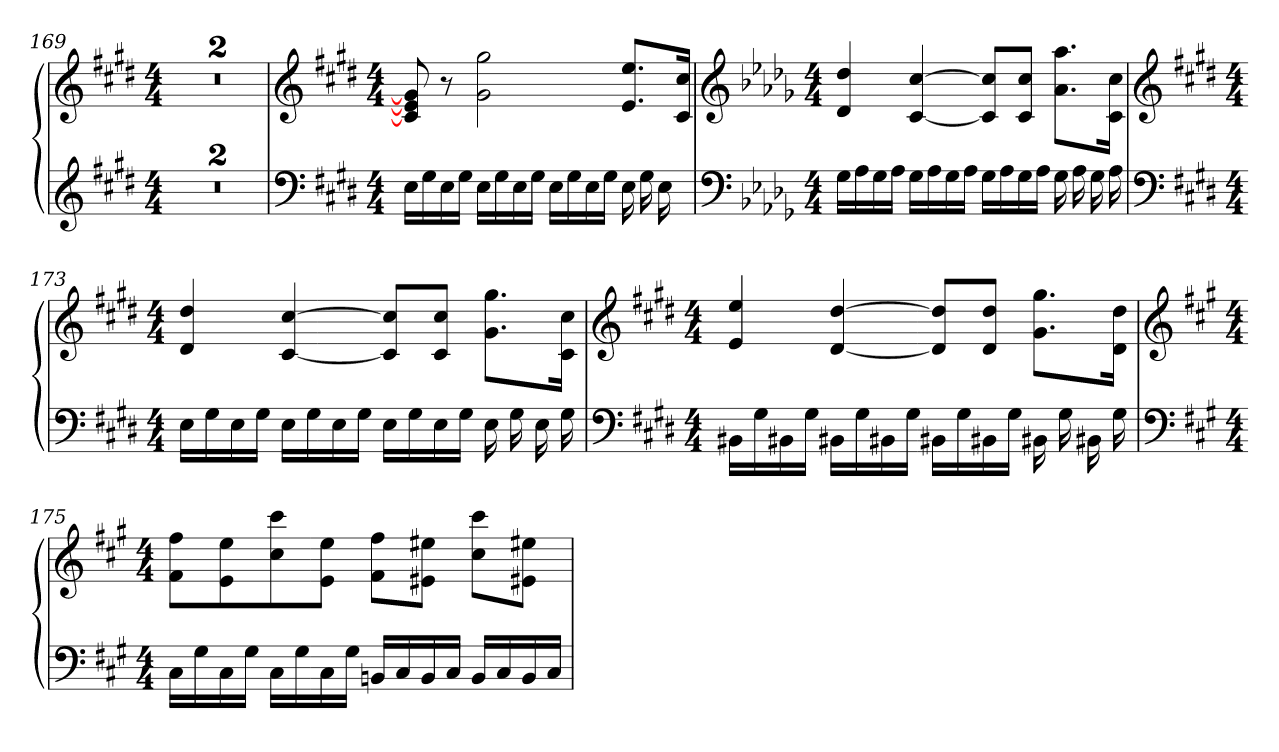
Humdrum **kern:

**kern	**kern
*part2	*part1
*staff2	*staff1
*clefG2	*clefG2
*k[f#c#g#d#]	*k[f#c#g#d#]
*M4/4	*M4/4
=169	=169
1ryy	1ryy
=170	=170
*clefG2	*clefG2
*M4/4	*M4/4
1ryy	1ryy
=171	=171
*clefF4	*clefG2
*k[f#c#g#d#]	*k[f#c#g#d#]
*M4/4	*M4/4
16E\LL	8g#/] 8e] 8c#]
16G#\	.
16E\	8r
16G#\JJ	.
16E\LL	2gg#\ 2g#
16G#\	.
16E\	.
16G#\JJ	.
16E\LL	.
16G#\	.
16E\	.
16G#\JJ	.
16E\LL	8.ee/ 8.eL
16G#\	.
16E\	.
16ryy	16cc#/ 16c#Jk
=172	=172
*clefF4	*clefG2
*k[b-e-a-d-g-]	*k[b-e-a-d-g-]
*M4/4	*M4/4
16G-\LL	4dd-/ 4d-
16A-\	.
16G-\	.
16A-\JJ	.
16G-\LL	[4cc/ [4c
16A-\	.
16G-\	.
16A-\JJ	.
16G-\LL	8cc/] 8c]L
16A-\	.
16G-\	8cc/ 8cJ
16A-\JJ	.
16G-\LL	8.aa-\ 8.a-L
16A-\	.
16G-\	.
16A-	16cc\ 16cJk
=173	=173
*clefF4	*clefG2
*k[f#c#g#d#]	*k[f#c#g#d#]
*M4/4	*M4/4
16E\LL	4dd#/ 4d#
16G#\	.
16E\	.
16G#\JJ	.
16E\LL	[4cc#/ [4c#
16G#\	.
16E\	.
16G#\JJ	.
16E\LL	8cc#/] 8c#]L
16G#\	.
16E\	8cc#/ 8c#J
16G#\JJ	.
16E\LL	8.gg#\ 8.g#L
16G#\	.
16E\	.
16G#	16cc#\ 16c#Jk
=174	=174
*clefF4	*clefG2
*k[f#c#g#d#]	*k[f#c#g#d#]
*M4/4	*M4/4
16BB#X\LL	4ee/ 4e
16G#\	.
16BB#X\	.
16G#\JJ	.
16BB#X\LL	[4dd#/ [4d#
16G#\	.
16BB#X\	.
16G#\JJ	.
16BB#X\LL	8dd#/] 8d#]L
16G#\	.
16BB#X\	8dd#/ 8d#J
16G#\JJ	.
16BB#X\LL	8.gg#\ 8.g#L
16G#\	.
16BB#X\	.
16G#	16dd#\ 16d#Jk
=175	=175
*clefF4	*clefG2
*k[f#c#g#]	*k[f#c#g#]
*M4/4	*M4/4
16C#\LL	8ff#\ 8f#L
16G#\	.
16C#\	8ee\ 8e
16G#\JJ	.
16C#\LL	8ccc#\ 8cc#
16G#\	.
16C#\	8ee\ 8eJ
16G#\JJ	.
16BBn/LL	8ff#\ 8f#L
16C#/	.
16BB/	8ee#X\ 8e#XJ
16C#/JJ	.
16BB/LL	8ccc#\ 8cc#L
16C#/	.
16BB/	8ee#X\ 8e#XJ
16C#/JJ	.
=	=
*-	*-
